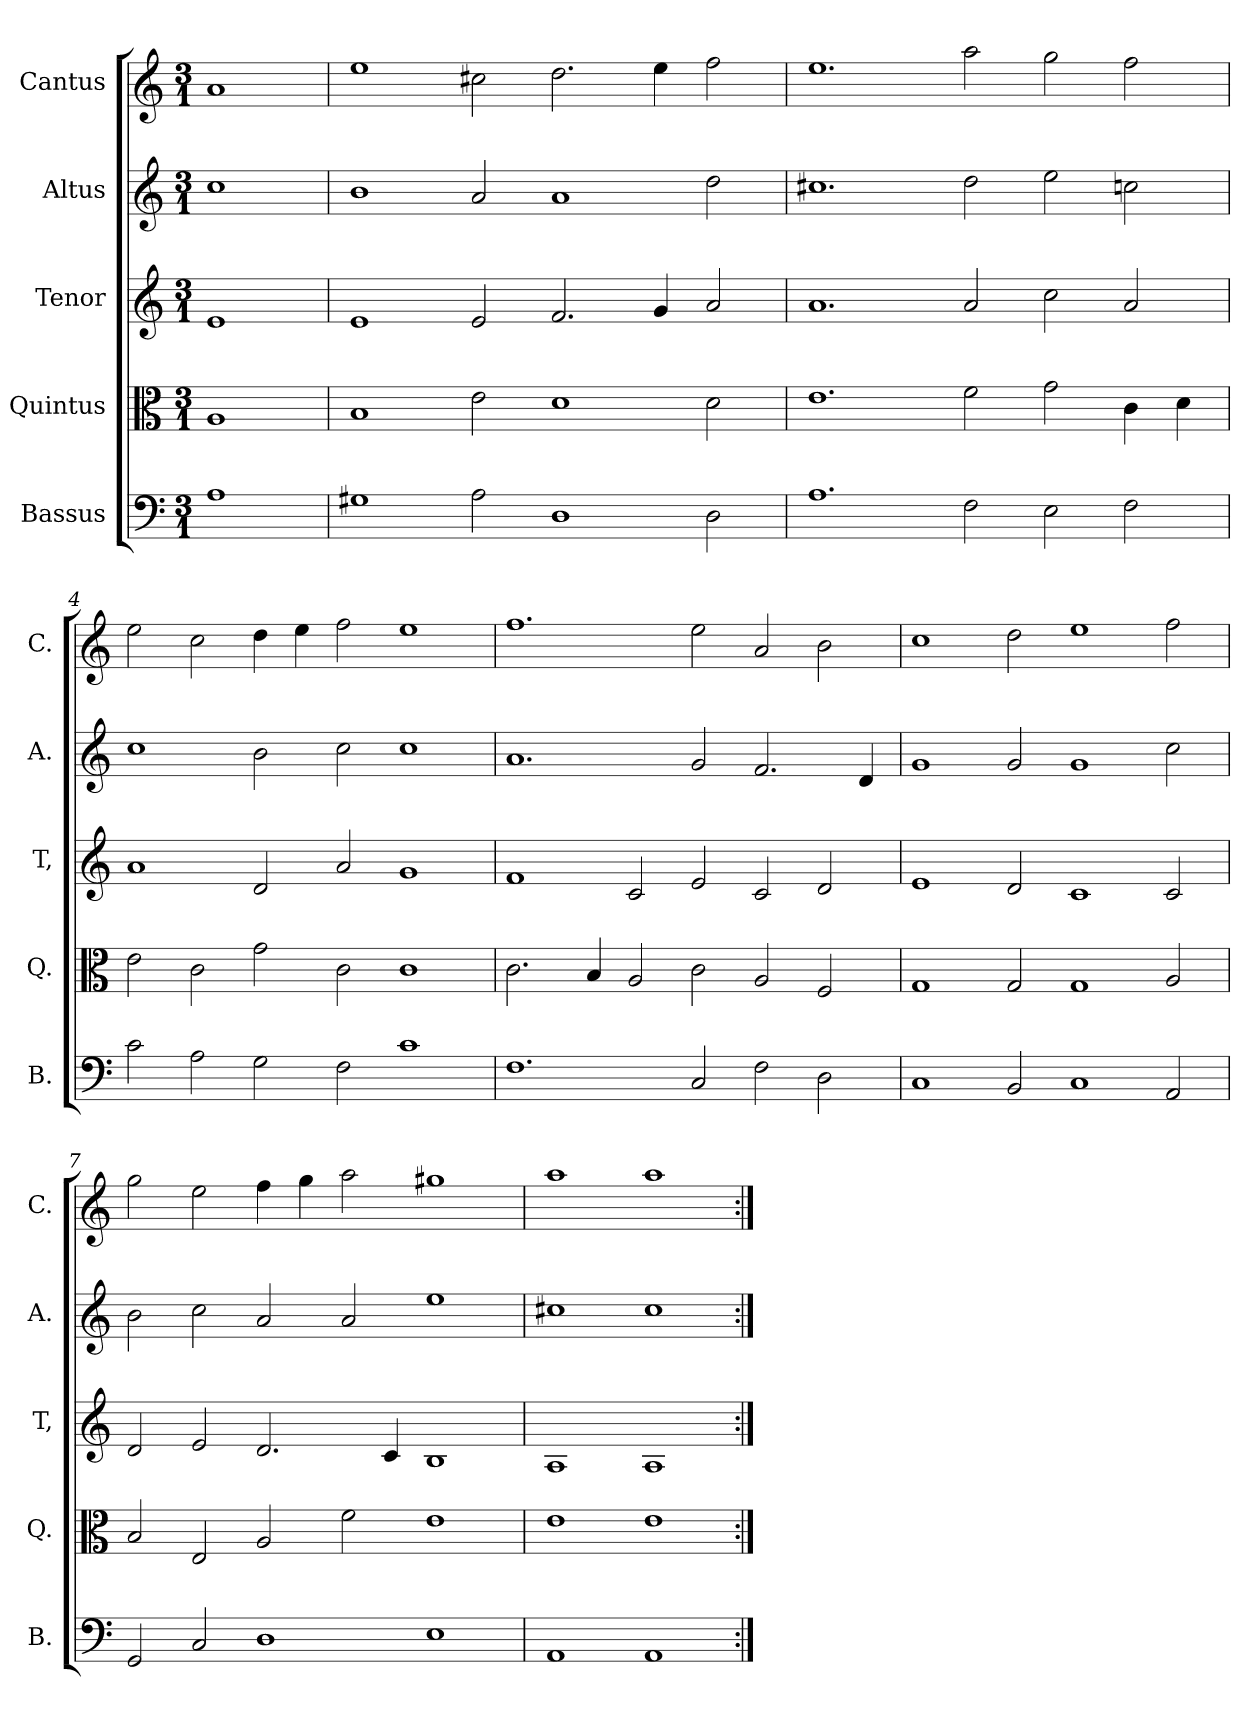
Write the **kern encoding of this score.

**kern	**kern	**kern	**kern	**kern
*part5	*part4	*part3	*part2	*part1
*staff5	*staff4	*staff3	*staff2	*staff1
*I"Bassus	*I"Quintus	*I"Tenor	*I"Altus	*I"Cantus
*I'B.	*I'Q.	*I'T,	*I'A.	*I'C.
*clefF4	*clefC3	*clefG2	*clefG2	*clefG2
*k[]	*k[]	*k[]	*k[]	*k[]
*M3/1	*M3/1	*M3/1	*M3/1	*M3/1
=1	=1	=1	=1	=1
1A	1A	1e	1cc	1a
=2	=2	=2	=2	=2
1G#X	1B	1e	1b	1ee
2A\	2e\	2e/	2a/	2cc#X\
1D	1d	2.f/	1a	2.dd\
.	.	4g/	.	4ee\
2D\	2d\	2a/	2dd\	2ff\
=3	=3	=3	=3	=3
1.A	1.e	1.a	1.cc#X	1.ee
2F\	2f\	2a/	2dd\	2aa\
2E\	2g\	2cc\	2ee\	2gg\
2F\	4c\	2a/	2ccn\	2ff\
.	4d\	.	.	.
=4	=4	=4	=4	=4
2c\	2e\	1a	1cc	2ee\
2A\	2c\	.	.	2cc\
2G\	2g\	2d/	2b\	4dd\
.	.	.	.	4ee\
2F\	2c\	2a/	2cc\	2ff\
1c	1c	1g	1cc	1ee
=5	=5	=5	=5	=5
1.F	2.c\	1f	1.a	1.ff
.	4B/	.	.	.
.	2A/	2c/	.	.
2C/	2c\	2e/	2g/	2ee\
2F\	2A/	2c/	2.f/	2a/
2D\	2F/	2d/	.	2b\
.	.	.	4d/	.
=6	=6	=6	=6	=6
1C	1G	1e	1g	1cc
2BB/	2G/	2d/	2g/	2dd\
1C	1G	1c	1g	1ee
2AA/	2A/	2c/	2cc\	2ff\
!!LO:LB:g=z
=7	=7	=7	=7	=7
2GG/	2B/	2d/	2b\	2gg\
2C/	2E/	2e/	2cc\	2ee\
1D	2A/	2.d/	2a/	4ff\
.	.	.	.	4gg\
.	2f\	.	2a/	2aa\
.	.	4c/	.	.
1E	1e	1B	1ee	1gg#X
=8	=8	=8	=8	=8
1AA	1e	1A	1cc#X	1aa
1AA	1e	1A	1cc#	1aa
=:|!	=:|!	=:|!	=:|!	=:|!
*-	*-	*-	*-	*-
